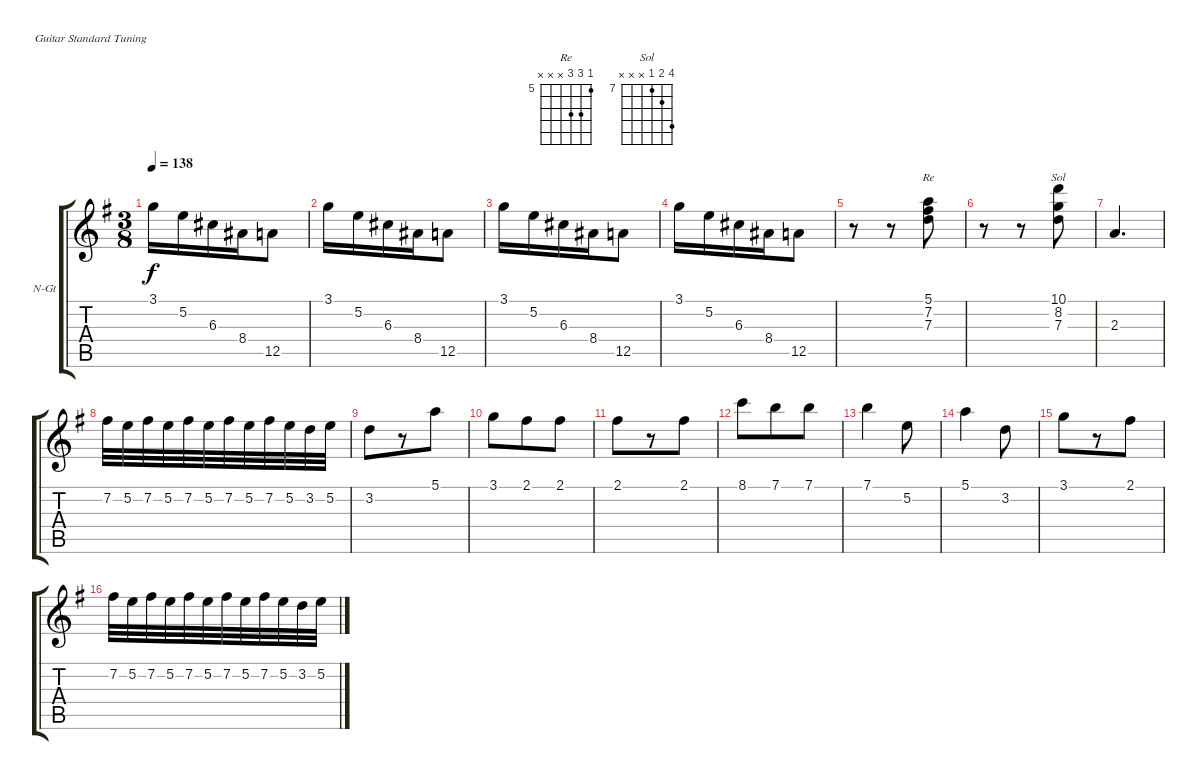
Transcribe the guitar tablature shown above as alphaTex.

\bracketExtendMode groupsimilarinstruments
\firstSystemTrackNameOrientation horizontal
\otherSystemsTrackNameOrientation horizontal
\track ("Acoustic guitar 1" "N-Gt") {instrument acousticguitarnylon}
\staff {score tabs}
\tuning (E4 B3 G3 D3 A2 E2)
\chord ("Re" 5 7 7 x x x) {firstfret 5 showfingering false}
\chord ("Sol" 10 8 7 x x x) {firstfret 7 showfingering false}
\ts (3 8)
\tempo 138
\clef g2
\ks g
3.1.16{dy f} 5.2.16 6.3.16 8.4.16 12.5.8 |
3.1.16 5.2.16 6.3.16 8.4.16 12.5.8 |
3.1.16 5.2.16 6.3.16 8.4.16 12.5.8 |
3.1.16 5.2.16 6.3.16 8.4.16 12.5.8 |
r.8 r.8 (5.1 7.2 7.3).8{ch "Re"} |
r.8 r.8 (10.1 8.2 7.3).8{ch "Sol"} |
2.3.4{d} |
7.2.32 5.2.32 7.2.32 5.2.32 7.2.32 5.2.32 7.2.32 5.2.32 7.2.32 5.2.32 3.2.32 5.2.32 |
3.2.8 r.8 5.1.8 |
3.1.8 2.1.8 2.1.8 |
2.1.8 r.8 2.1.8 |
8.1.8 7.1.8 7.1.8 |
7.1.4 5.2.8 |
5.1.4 3.2.8 |
3.1.8 r.8 2.1.8 |
7.2.32 5.2.32 7.2.32 5.2.32 7.2.32 5.2.32 7.2.32 5.2.32 7.2.32 5.2.32 3.2.32 5.2.32
